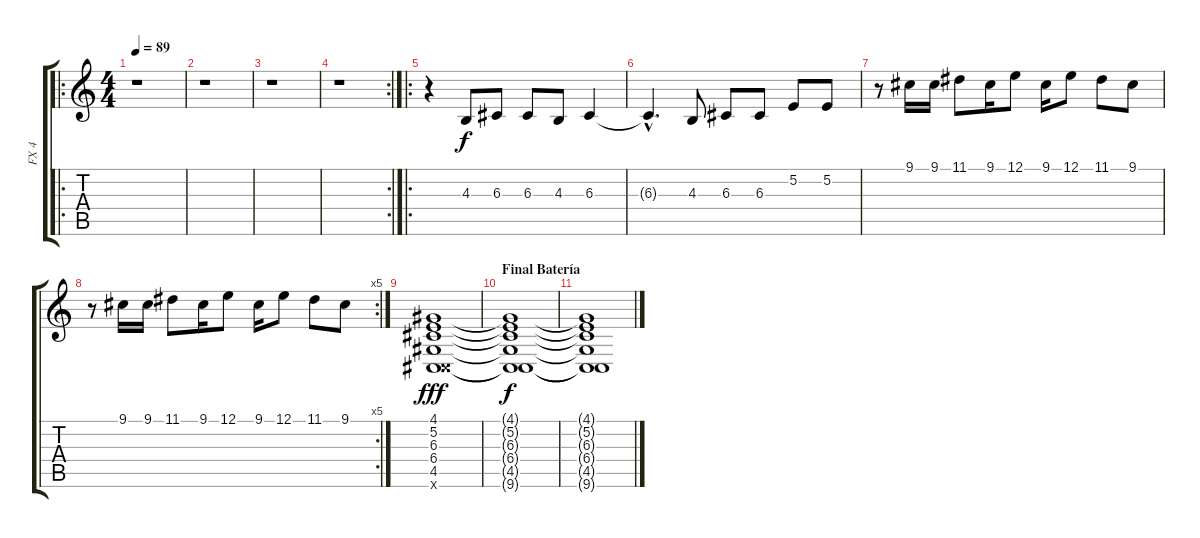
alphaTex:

\track ("FX 4" "FX 4") {instrument fx4atmosphere}
\staff {score tabs}
\tuning (E4 B3 G3 D3 A2 E2) {hide}
\ro
\ts (4 4)
\tempo 89
\clef g2
\ks c
r.1{dy f} |
r.1 |
r.1 |
\rc 2
r.1 |
\ro
r.4{volume 12 instrument fx4atmosphere} 4.3.8 6.3.8 6.3.8 4.3.8 6.3.4 |
6.3{hac t}.4{d} 4.3.8 6.3.8 6.3.8 5.2.8 5.2.8 |
r.8{volume 16 instrument pizzicatostrings} 9.1.16 9.1.16 11.1.8 9.1.16 12.1.8 9.1.16 12.1.8 11.1.8 9.1.8 |
\rc 5
r.8{volume 16 instrument pizzicatostrings} 9.1.16 9.1.16 11.1.8 9.1.16 12.1.8 9.1.16 12.1.8 11.1.8 9.1.8 |
(4.1 5.2 6.3 6.4 4.5 9.6{x}).1{dy fff volume 12 balance 8 instrument fx5brightness} |
\section ("" "Final Batería")
(4.1{t} 5.2{t} 6.3{t} 6.4{t} 4.5{t} 9.6{t}).1{dy f} |
(4.1{t} 5.2{t} 6.3{t} 6.4{t} 4.5{t} 9.6{t}).1
